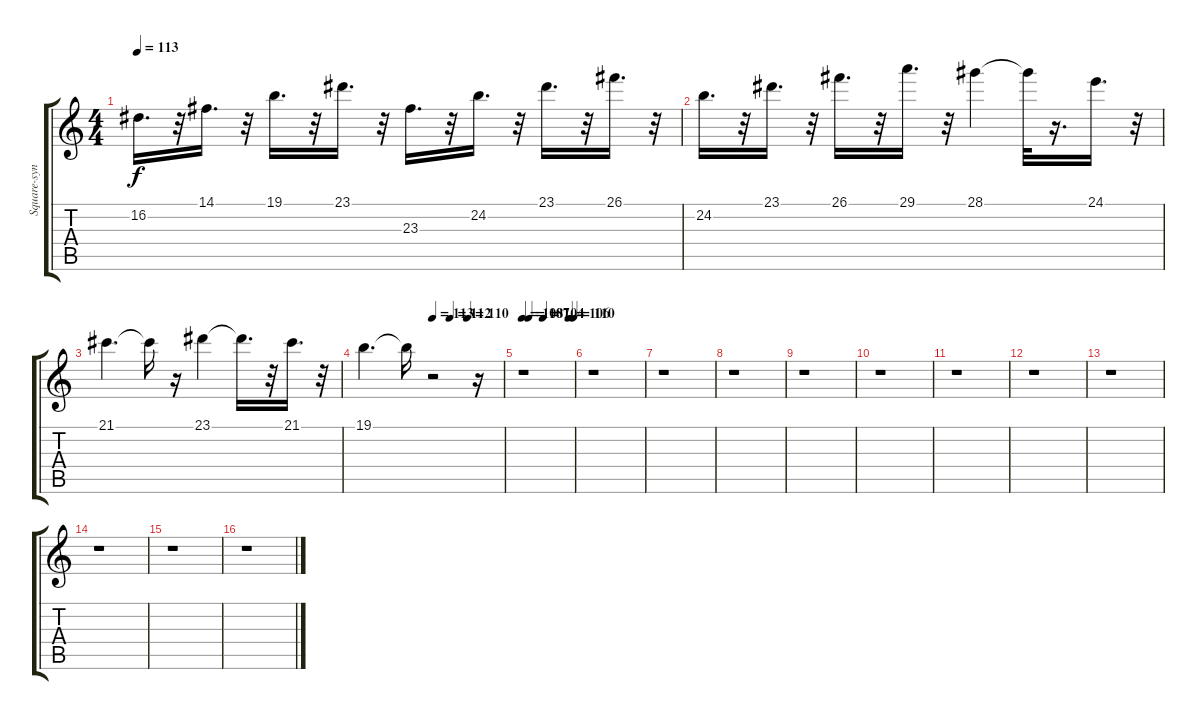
\track ("Square-synth    " "Square-syn") {instrument lead1square}
\staff {score tabs}
\tuning (E4 B3 G3 D3 A2 E2) {hide}
\ts (4 4)
\tempo 113
\clef g2
\ks c
16.2.16{d dy f} r.32 14.1.16{d} r.32 19.1.16{d} r.32 23.1.16{d} r.32 23.3.16{d} r.32 24.2.16{d} r.32 23.1.16{d} r.32 26.1.16{d} r.32 |
24.2.16{d} r.32 23.1.16{d} r.32 26.1.16{d} r.32 29.1.16{d} r.32 28.1.4 28.1{t}.32 r.16{d} 24.1.16{d} r.32 |
21.1.4{d} 21.1{t}.16 r.16 23.1.4 23.1{t}.16{d} r.32 21.1.16{d} r.32 |
\tempo (113 0.5)
\tempo (112 0.625)
\tempo (110 0.75)
19.1.4{d} 19.1{t}.16 r.2 r.16 |
\tempo 108
\tempo (107 0.125)
\tempo (104 0.40625)
\tempo (106 0.90625)
\tempo (110 1)
r.1 |
r.1 |
r.1 |
r.1 |
r.1 |
r.1 |
r.1 |
r.1 |
r.1 |
r.1 |
r.1 |
r.1
